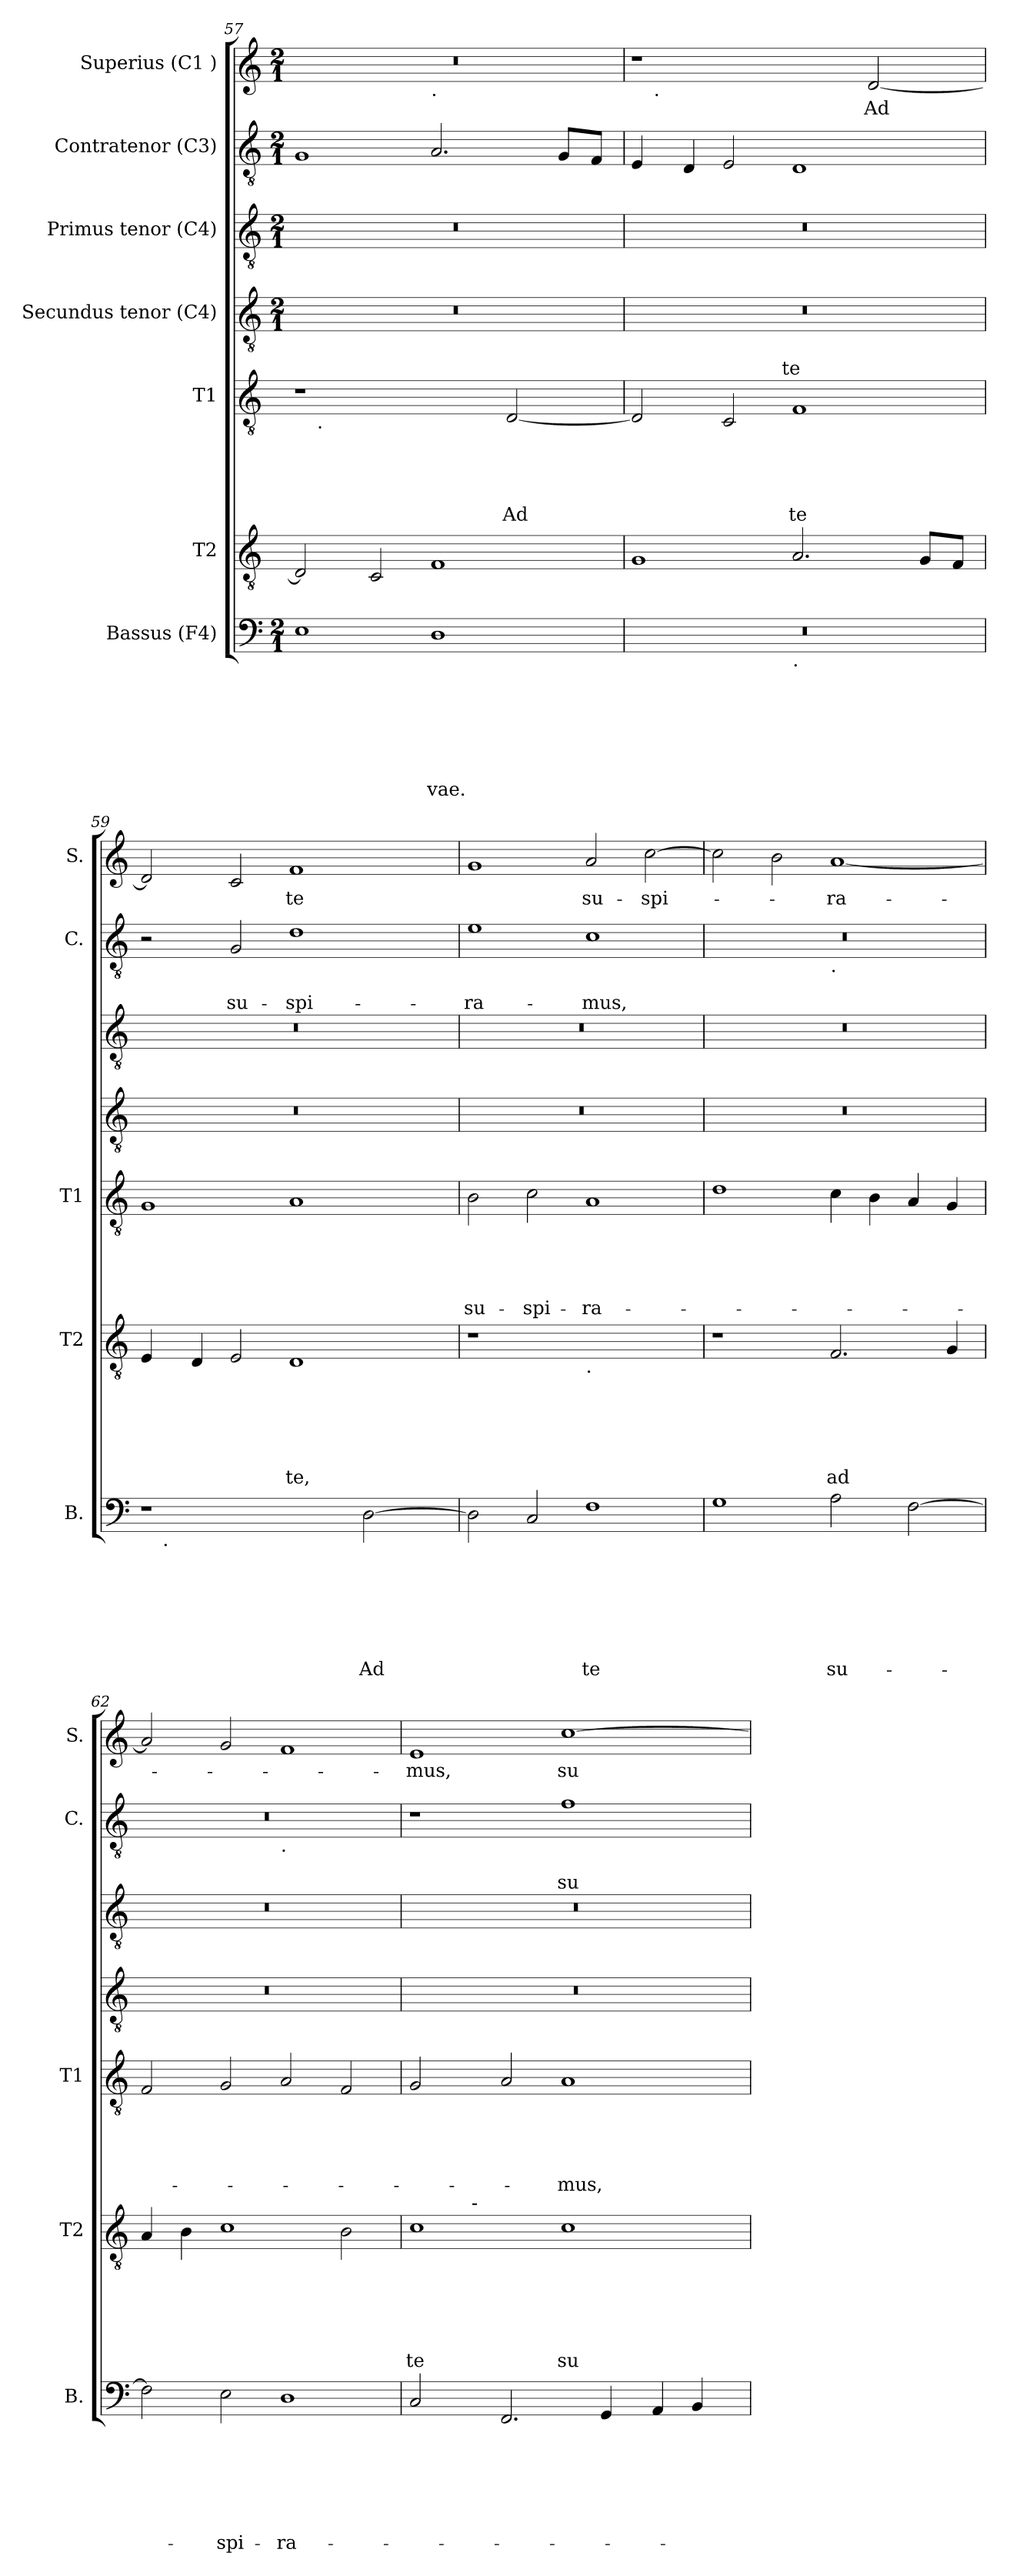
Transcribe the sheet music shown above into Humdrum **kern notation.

**kern	**text	**text	**text	**text	**text	**text	**text	**kern	**text	**text	**text	**text	**text	**text	**kern	**text	**text	**text	**text	**text	**kern	**kern	**kern	**text	**text	**kern	**text
*part7	*part7	*part7	*part7	*part7	*part7	*part7	*part7	*part6	*part6	*part6	*part6	*part6	*part6	*part6	*part5	*part5	*part5	*part5	*part5	*part5	*part4	*part3	*part2	*part2	*part2	*part1	*part1
*staff7	*staff7	*staff7	*staff7	*staff7	*staff7	*staff7	*staff7	*staff6	*staff6	*staff6	*staff6	*staff6	*staff6	*staff6	*staff5	*staff5	*staff5	*staff5	*staff5	*staff5	*staff4	*staff3	*staff2	*staff2	*staff2	*staff1	*staff1
*I"Bassus (F4)	*	*	*	*	*	*	*	*I"T2	*	*	*	*	*	*	*I"T1	*	*	*	*	*	*I"Secundus tenor (C4)	*I"Primus tenor (C4)	*I"Contratenor (C3)	*	*	*I"Superius (C1 )	*
*I'B.	*	*	*	*	*	*	*	*I'T2	*	*	*	*	*	*	*I'T1	*	*	*	*	*	*	*	*I'C.	*	*	*I'S.	*
*clefF4	*	*	*	*	*	*	*	*clefGv2	*	*	*	*	*	*	*clefGv2	*	*	*	*	*	*clefGv2	*clefGv2	*clefGv2	*	*	*clefG2	*
*k[]	*	*	*	*	*	*	*	*k[]	*	*	*	*	*	*	*k[]	*	*	*	*	*	*k[]	*k[]	*k[]	*	*	*k[]	*
*C:	*	*	*	*	*	*	*	*C:	*	*	*	*	*	*	*C:	*	*	*	*	*	*C:	*C:	*C:	*	*	*C:	*
*M2/1	*	*	*	*	*	*	*	*	*	*	*	*	*	*	*	*	*	*	*	*	*M2/1	*M2/1	*M2/1	*	*	*M2/1	*
=57	=57	=57	=57	=57	=57	=57	=57	=57	=57	=57	=57	=57	=57	=57	=57	=57	=57	=57	=57	=57	=57	=57	=57	=57	=57	=57	=57
*	*	*	*	*	*	*	*	*	*	*	*	*	*	*	*^	*	*	*	*	*	*	*	*	*	*	*^	*
1E	.	.	.	.	.	.	.	2D/]	.	.	.	.	.	.	1r	16.ryy	.	.	.	.	.	0r	0r	1G	.	.	0r	1ryy	.
!	!	!	!	!	!	!	!	!	!	!	!	!	!	!	!	!LO:TX:b:t=.	!	!	!	!	!	!	!	!	!	!	!	!	!
.	.	.	.	.	.	.	.	.	.	.	.	.	.	.	.	1ryy	.	.	.	.	.	.	.	.	.	.	.	.	.
.	.	.	.	.	.	.	.	2C/	.	.	.	.	.	.	.	.	.	.	.	.	.	.	.	.	.	.	.	.	.
!	!	!	!	!	!	!	!	!	!	!	!	!	!	!	!	!	!	!	!	!	!	!	!	!	!	!	!	!LO:TX:b:t=.	!
!	!	!	!	!	!	!	!LO:LY:b	!	!	!	!	!	!	!	!	!	!	!	!	!	!	!	!	!	!	!	!	!	!
1D	.	.	.	.	.	.	-vae.	1F	.	.	.	.	.	.	2ryy	.	.	.	.	.	.	.	.	2.A/	.	.	.	1ryy	.
.	.	.	.	.	.	.	.	.	.	.	.	.	.	.	.	2ryy	.	.	.	.	.	.	.	.	.	.	.	.	.
!	!	!	!	!	!	!	!	!	!	!	!	!	!	!	!	!	!	!	!	!	!LO:LY:b	!	!	!	!	!	!	!	!
.	.	.	.	.	.	.	.	.	.	.	.	.	.	.	[<2D/	.	.	.	.	.	Ad	.	.	.	.	.	.	.	.
.	.	.	.	.	.	.	.	.	.	.	.	.	.	.	.	4ryy	.	.	.	.	.	.	.	.	.	.	.	.	.
.	.	.	.	.	.	.	.	.	.	.	.	.	.	.	.	.	.	.	.	.	.	.	.	8G/L	.	.	.	.	.
.	.	.	.	.	.	.	.	.	.	.	.	.	.	.	.	8ryy	.	.	.	.	.	.	.	.	.	.	.	.	.
.	.	.	.	.	.	.	.	.	.	.	.	.	.	.	.	.	.	.	.	.	.	.	.	8F/J	.	.	.	.	.
.	.	.	.	.	.	.	.	.	.	.	.	.	.	.	.	32ryy	.	.	.	.	.	.	.	.	.	.	.	.	.
=58	=58	=58	=58	=58	=58	=58	=58	=58	=58	=58	=58	=58	=58	=58	=58	=58	=58	=58	=58	=58	=58	=58	=58	=58	=58	=58	=58	=58	=58
*^	*	*	*	*	*	*	*	*	*	*	*	*	*	*	*	*	*	*	*	*	*	*	*	*	*	*	*	*	*
0r	1ryy	.	.	.	.	.	.	.	1G	.	.	.	.	.	.	2D/]	2ryy	.	.	.	.	.	0r	0r	4E/	.	.	1r	16.ryy	.
!	!	!	!	!	!	!	!	!	!	!	!	!	!	!	!	!	!	!	!	!	!	!	!	!	!	!	!	!	!LO:TX:b:t=.	!
.	.	.	.	.	.	.	.	.	.	.	.	.	.	.	.	.	.	.	.	.	.	.	.	.	.	.	.	.	1ryy	.
.	.	.	.	.	.	.	.	.	.	.	.	.	.	.	.	.	.	.	.	.	.	.	.	.	4D/	.	.	.	.	.
.	.	.	.	.	.	.	.	.	.	.	.	.	.	.	.	2C/	4...ryy	.	.	.	.	.	.	.	2E/	.	.	.	.	.
!	!	!	!	!	!	!	!	!	!	!	!	!	!	!	!	!	!LO:TX:a:t=te	!	!	!	!	!	!	!	!	!	!	!	!	!
.	.	.	.	.	.	.	.	.	.	.	.	.	.	.	.	.	1ryy	.	.	.	.	.	.	.	.	.	.	.	.	.
!	!LO:TX:b:t=.	!	!	!	!	!	!	!	!	!	!	!	!	!	!	!	!	!	!	!	!	!	!	!	!	!	!	!	!	!
!	!	!	!	!	!	!	!	!	!	!	!	!	!	!	!	!	!	!	!	!	!	!LO:LY:b	!	!	!	!	!	!	!	!
.	1ryy	.	.	.	.	.	.	.	2.A/	.	.	.	.	.	.	1F	.	.	.	.	.	te	.	.	1D	.	.	2ryy	.	.
.	.	.	.	.	.	.	.	.	.	.	.	.	.	.	.	.	.	.	.	.	.	.	.	.	.	.	.	.	2ryy	.
!	!	!	!	!	!	!	!	!	!	!	!	!	!	!	!	!	!	!	!	!	!	!	!	!	!	!	!	!	!	!LO:LY:b
.	.	.	.	.	.	.	.	.	.	.	.	.	.	.	.	.	.	.	.	.	.	.	.	.	.	.	.	[<2d/	.	Ad
.	.	.	.	.	.	.	.	.	.	.	.	.	.	.	.	.	.	.	.	.	.	.	.	.	.	.	.	.	4ryy	.
.	.	.	.	.	.	.	.	.	8G/L	.	.	.	.	.	.	.	.	.	.	.	.	.	.	.	.	.	.	.	.	.
.	.	.	.	.	.	.	.	.	.	.	.	.	.	.	.	.	.	.	.	.	.	.	.	.	.	.	.	.	8ryy	.
.	.	.	.	.	.	.	.	.	8F/J	.	.	.	.	.	.	.	.	.	.	.	.	.	.	.	.	.	.	.	.	.
.	.	.	.	.	.	.	.	.	.	.	.	.	.	.	.	.	32ryy	.	.	.	.	.	.	.	.	.	.	.	32ryy	.
*	*	*	*	*	*	*	*	*	*	*	*	*	*	*	*	*v	*v	*	*	*	*	*	*	*	*	*	*	*v	*v	*
!!LO:LB:g=z
=59	=59	=59	=59	=59	=59	=59	=59	=59	=59	=59	=59	=59	=59	=59	=59	=59	=59	=59	=59	=59	=59	=59	=59	=59	=59	=59	=59	=59
1r	16.ryy	.	.	.	.	.	.	.	4E/	.	.	.	.	.	.	1G	.	.	.	.	.	0r	0r	2r	.	.	2d/]	.
!	!LO:TX:b:t=.	!	!	!	!	!	!	!	!	!	!	!	!	!	!	!	!	!	!	!	!	!	!	!	!	!	!	!
.	1ryy	.	.	.	.	.	.	.	.	.	.	.	.	.	.	.	.	.	.	.	.	.	.	.	.	.	.	.
.	.	.	.	.	.	.	.	.	4D/	.	.	.	.	.	.	.	.	.	.	.	.	.	.	.	.	.	.	.
!	!	!	!	!	!	!	!	!	!	!	!	!	!	!	!	!	!	!	!	!	!	!	!	!	!	!LO:LY:b	!	!
.	.	.	.	.	.	.	.	.	2E/	.	.	.	.	.	.	.	.	.	.	.	.	.	.	2G/	.	su-	2c/	.
!	!	!	!	!	!	!	!	!	!	!	!	!	!	!	!LO:LY:b	!	!	!	!	!	!	!	!	!	!	!LO:LY:b	!	!LO:LY:b
2ryy	.	.	.	.	.	.	.	.	1D	.	.	.	.	.	te,	1A	.	.	.	.	.	.	.	1d	.	-spi-	1f	te
.	2ryy	.	.	.	.	.	.	.	.	.	.	.	.	.	.	.	.	.	.	.	.	.	.	.	.	.	.	.
!	!	!	!	!	!	!	!	!LO:LY:b	!	!	!	!	!	!	!	!	!	!	!	!	!	!	!	!	!	!	!	!
[>2D\	.	.	.	.	.	.	.	Ad	.	.	.	.	.	.	.	.	.	.	.	.	.	.	.	.	.	.	.	.
.	4ryy	.	.	.	.	.	.	.	.	.	.	.	.	.	.	.	.	.	.	.	.	.	.	.	.	.	.	.
.	8ryy	.	.	.	.	.	.	.	.	.	.	.	.	.	.	.	.	.	.	.	.	.	.	.	.	.	.	.
.	32ryy	.	.	.	.	.	.	.	.	.	.	.	.	.	.	.	.	.	.	.	.	.	.	.	.	.	.	.
=60	=60	=60	=60	=60	=60	=60	=60	=60	=60	=60	=60	=60	=60	=60	=60	=60	=60	=60	=60	=60	=60	=60	=60	=60	=60	=60	=60	=60
!	!	!	!	!	!	!	!	!	!	!	!	!	!	!	!	!	!	!	!	!	!LO:LY:b	!	!	!	!	!LO:LY:b	!	!
*v	*v	*	*	*	*	*	*	*	*	*	*	*	*	*	*	*	*	*	*	*	*	*	*	*	*	*	*	*
2D\]	.	.	.	.	.	.	.	1r	.	.	.	.	.	.	2B\	.	.	.	.	su-	0r	0r	1e	.	-ra-	1g	.
!	!	!	!	!	!	!	!	!	!	!	!	!	!	!	!	!	!	!	!	!LO:LY:b	!	!	!	!	!	!	!
2C/	.	.	.	.	.	.	.	.	.	.	.	.	.	.	2c\	.	.	.	.	-spi-	.	.	.	.	.	.	.
!	!	!	!	!	!	!	!	!LO:TX:b:t=.	!	!	!	!	!	!	!	!	!	!	!	!	!	!	!	!	!	!	!
!	!	!	!	!	!	!	!LO:LY:b	!	!	!	!	!	!	!	!	!	!	!	!	!LO:LY:b	!	!	!	!	!LO:LY:b	!	!LO:LY:b
1F	.	.	.	.	.	.	te	1ryy	.	.	.	.	.	.	1A	.	.	.	.	-ra-	.	.	1c	.	-mus,	2a/	su-
!	!	!	!	!	!	!	!	!	!	!	!	!	!	!	!	!	!	!	!	!	!	!	!	!	!	!	!LO:LY:b
.	.	.	.	.	.	.	.	.	.	.	.	.	.	.	.	.	.	.	.	.	.	.	.	.	.	[>2cc\	-spi-
=61	=61	=61	=61	=61	=61	=61	=61	=61	=61	=61	=61	=61	=61	=61	=61	=61	=61	=61	=61	=61	=61	=61	=61	=61	=61	=61	=61
*	*	*	*	*	*	*	*	*	*	*	*	*	*	*	*	*	*	*	*	*	*	*	*^	*	*	*	*
1G	.	.	.	.	.	.	.	1r	.	.	.	.	.	.	1d	.	.	.	.	.	0r	0r	0r	1ryy	.	.	2cc\]	.
.	.	.	.	.	.	.	.	.	.	.	.	.	.	.	.	.	.	.	.	.	.	.	.	.	.	.	2b\	.
!	!	!	!	!	!	!	!	!	!	!	!	!	!	!	!	!	!	!	!	!	!	!	!	!LO:TX:b:t=.	!	!	!	!
!	!	!	!	!	!	!	!LO:LY:b	!	!	!	!	!	!	!LO:LY:b	!	!	!	!	!	!	!	!	!	!	!	!	!	!LO:LY:b
2A\	.	.	.	.	.	.	su-	2.F/	.	.	.	.	.	ad	4c\	.	.	.	.	.	.	.	.	1ryy	.	.	[<1a	-ra-
.	.	.	.	.	.	.	.	.	.	.	.	.	.	.	4B\	.	.	.	.	.	.	.	.	.	.	.	.	.
[>2F\	.	.	.	.	.	.	.	.	.	.	.	.	.	.	4A/	.	.	.	.	.	.	.	.	.	.	.	.	.
.	.	.	.	.	.	.	.	4G/	.	.	.	.	.	.	4G/	.	.	.	.	.	.	.	.	.	.	.	.	.
=62	=62	=62	=62	=62	=62	=62	=62	=62	=62	=62	=62	=62	=62	=62	=62	=62	=62	=62	=62	=62	=62	=62	=62	=62	=62	=62	=62	=62
2F\]	.	.	.	.	.	.	.	4A/	.	.	.	.	.	.	2F/	.	.	.	.	.	0r	0r	0r	1ryy	.	.	2a/]	.
.	.	.	.	.	.	.	.	4B\	.	.	.	.	.	.	.	.	.	.	.	.	.	.	.	.	.	.	.	.
!	!	!	!	!	!	!	!LO:LY:b	!	!	!	!	!	!	!	!	!	!	!	!	!	!	!	!	!	!	!	!	!
2E\	.	.	.	.	.	.	-spi-	1c	.	.	.	.	.	.	2G/	.	.	.	.	.	.	.	.	.	.	.	2g/	.
!	!	!	!	!	!	!	!	!	!	!	!	!	!	!	!	!	!	!	!	!	!	!	!	!LO:TX:b:t=.	!	!	!	!
!	!	!	!	!	!	!	!LO:LY:b	!	!	!	!	!	!	!	!	!	!	!	!	!	!	!	!	!	!	!	!	!
1D	.	.	.	.	.	.	-ra-	.	.	.	.	.	.	.	2A/	.	.	.	.	.	.	.	.	1ryy	.	.	1f	.
.	.	.	.	.	.	.	.	2B\	.	.	.	.	.	.	2F/	.	.	.	.	.	.	.	.	.	.	.	.	.
!!LO:PB:g=z
=63	=63	=63	=63	=63	=63	=63	=63	=63	=63	=63	=63	=63	=63	=63	=63	=63	=63	=63	=63	=63	=63	=63	=63	=63	=63	=63	=63	=63
!	!	!	!	!	!	!	!	!	!	!	!	!	!	!LO:LY:b	!	!	!	!	!	!	!	!	!	!	!	!	!	!LO:LY:b
*	*	*	*	*	*	*	*	*^	*	*	*	*	*	*	*	*	*	*	*	*	*	*	*v	*v	*	*	*	*
2C/	.	.	.	.	.	.	.	1c	4ryy	.	.	.	.	.	te	2G/	.	.	.	.	.	0r	0r	1r	.	.	1e	-mus,
.	.	.	.	.	.	.	.	.	16.ryy	.	.	.	.	.	.	.	.	.	.	.	.	.	.	.	.	.	.	.
!	!	!	!	!	!	!	!	!	!LO:TX:a:t=-	!	!	!	!	!	!	!	!	!	!	!	!	!	!	!	!	!	!	!
.	.	.	.	.	.	.	.	.	1ryy	.	.	.	.	.	.	.	.	.	.	.	.	.	.	.	.	.	.	.
2.FF/	.	.	.	.	.	.	.	.	.	.	.	.	.	.	.	2A/	.	.	.	.	.	.	.	.	.	.	.	.
!	!	!	!	!	!	!	!	!	!	!	!	!	!	!	!LO:LY:b	!	!	!	!	!	!LO:LY:b	!	!	!	!	!LO:LY:b	!	!LO:LY:b
.	.	.	.	.	.	.	.	1c	.	.	.	.	.	.	su-	1A	.	.	.	.	-mus,	.	.	1f	.	su-	[>1cc	su-
4GG/	.	.	.	.	.	.	.	.	.	.	.	.	.	.	.	.	.	.	.	.	.	.	.	.	.	.	.	.
.	.	.	.	.	.	.	.	.	2ryy	.	.	.	.	.	.	.	.	.	.	.	.	.	.	.	.	.	.	.
4AA/	.	.	.	.	.	.	.	.	.	.	.	.	.	.	.	.	.	.	.	.	.	.	.	.	.	.	.	.
4BB/	.	.	.	.	.	.	.	.	.	.	.	.	.	.	.	.	.	.	.	.	.	.	.	.	.	.	.	.
.	.	.	.	.	.	.	.	.	8ryy	.	.	.	.	.	.	.	.	.	.	.	.	.	.	.	.	.	.	.
.	.	.	.	.	.	.	.	.	32ryy	.	.	.	.	.	.	.	.	.	.	.	.	.	.	.	.	.	.	.
*	*	*	*	*	*	*	*	*v	*v	*	*	*	*	*	*	*	*	*	*	*	*	*	*	*	*	*	*	*
=	=	=	=	=	=	=	=	=	=	=	=	=	=	=	=	=	=	=	=	=	=	=	=	=	=	=	=
*-	*-	*-	*-	*-	*-	*-	*-	*-	*-	*-	*-	*-	*-	*-	*-	*-	*-	*-	*-	*-	*-	*-	*-	*-	*-	*-	*-
